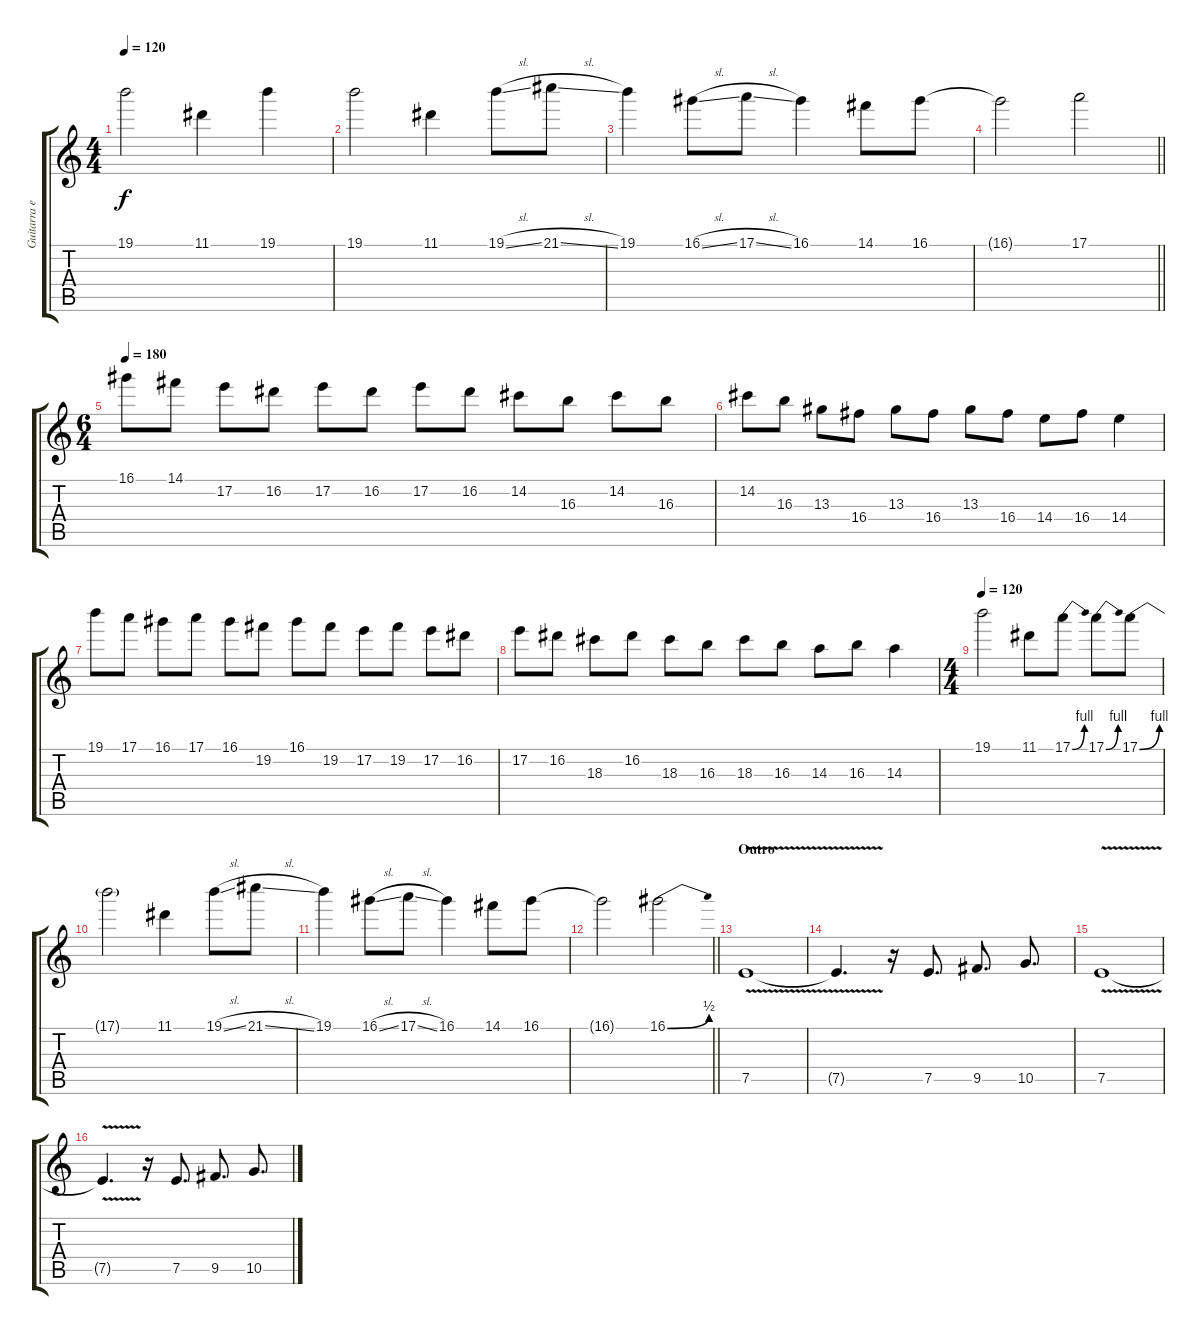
\track ("Guitarra eléctrica" "Guitarra e") {instrument distortionguitar}
\staff {score tabs}
\tuning (E4 B3 G3 D3 A2 E2) {hide}
\ts (4 4)
\tempo 120
\clef g2
\ks c
19.1.2{dy f} 11.1.4 19.1.4 |
19.1.2 11.1.4 19.1{sl}.8 21.1{sl}.8 |
19.1.4 16.1{sl}.8 17.1{sl}.8 16.1.4 14.1.8 16.1.8 |
\barLineRight lightlight
16.1{t}.2 17.1.2 |
\ts (6 4)
\tempo 180
16.1.8{instrument distortionguitar} 14.1.8 17.2.8 16.2.8 17.2.8 16.2.8 17.2.8 16.2.8 14.2.8 16.3.8 14.2.8 16.3.8 |
14.2.8 16.3.8 13.3.8 16.4.8 13.3.8 16.4.8 13.3.8 16.4.8 14.4.8 16.4.8 14.4.4 |
19.1.8{instrument distortionguitar} 17.1.8 16.1.8 17.1.8 16.1.8 19.2.8 16.1.8 19.2.8 17.2.8 19.2.8 17.2.8 16.2.8 |
17.2.8 16.2.8 18.3.8 16.2.8 18.3.8 16.3.8 18.3.8 16.3.8 14.3.8 16.3.8 14.3.4 |
\ts (4 4)
\tempo 120
19.1.2 11.1.8 17.1{be (bend 0 0 60 4)}.8 17.1{be (bend 0 0 60 4)}.8 17.1{be (bend 0 0 60 4)}.8 |
17.1{t}.2 11.1.4 19.1{sl}.8 21.1{sl}.8 |
19.1.4 16.1{sl}.8 17.1{sl}.8 16.1.4 14.1.8 16.1.8 |
\barLineRight lightlight
16.1{t}.2 16.1{be (bend 0 0 60 2)}.2 |
\section ("" "Outro")
7.5{v}.1 |
7.5{t}.4{d} r.16 7.5.8{d} 9.5.8{d} 10.5.8{d} |
7.5{v}.1 |
7.5{t}.4{d} r.16 7.5.8{d} 9.5.8{d} 10.5.8{d}
